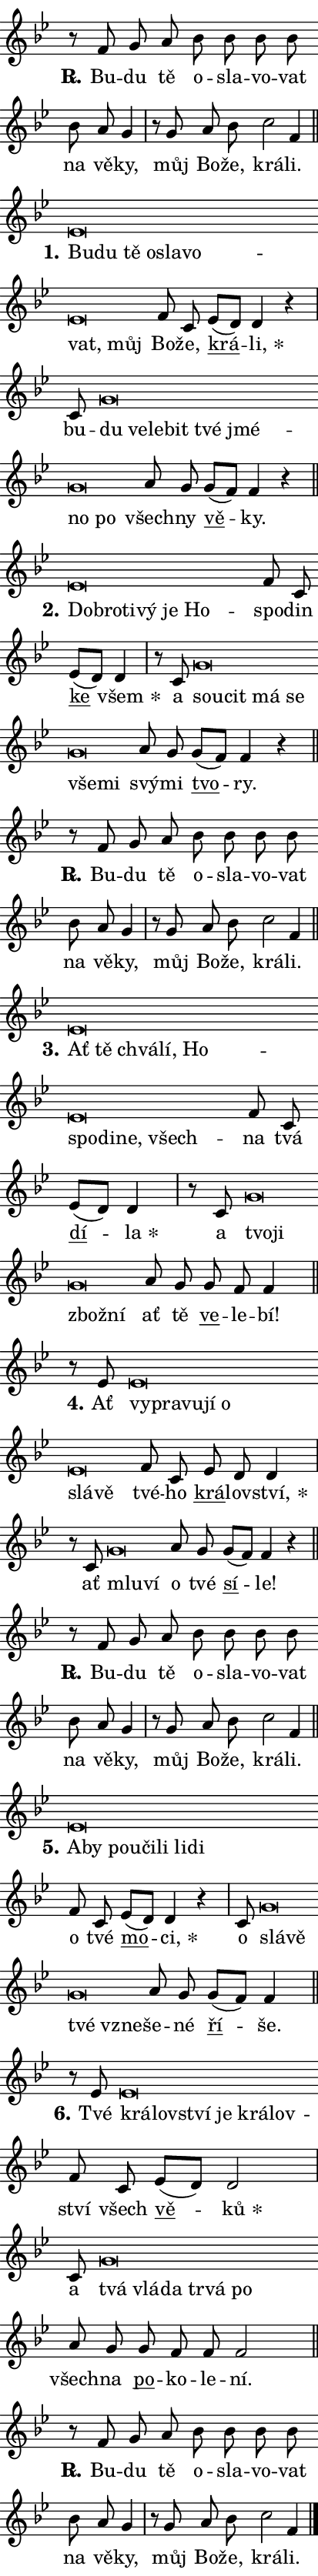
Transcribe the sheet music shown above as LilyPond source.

\version "2.22.1"
\header { tagline = "" }
\paper {
  indent = 0\cm
  top-margin = 0\cm
  right-margin = 0\cm
  bottom-margin = 0\cm
  left-margin = 0\cm
  paper-width = 7\cm
  page-breaking = #ly:one-page-breaking
  system-system-spacing.basic-distance = #11
  score-system-spacing.basic-distance = #11.3
  ragged-last = ##f
}


%% Author: Thomas Morley
%% https://lists.gnu.org/archive/html/lilypond-user/2020-05/msg00002.html
#(define (line-position grob)
"Returns position of @var[grob} in current system:
   @code{'start}, if at first time-step
   @code{'end}, if at last time-step
   @code{'middle} otherwise
"
  (let* ((col (ly:item-get-column grob))
         (ln (ly:grob-object col 'left-neighbor))
         (rn (ly:grob-object col 'right-neighbor))
         (col-to-check-left (if (ly:grob? ln) ln col))
         (col-to-check-right (if (ly:grob? rn) rn col))
         (break-dir-left
           (and
             (ly:grob-property col-to-check-left 'non-musical #f)
             (ly:item-break-dir col-to-check-left)))
         (break-dir-right
           (and
             (ly:grob-property col-to-check-right 'non-musical #f)
             (ly:item-break-dir col-to-check-right))))
        (cond ((eqv? 1 break-dir-left) 'start)
              ((eqv? -1 break-dir-right) 'end)
              (else 'middle))))

#(define (tranparent-at-line-position vctor)
  (lambda (grob)
  "Relying on @code{line-position} select the relevant enry from @var{vctor}.
Used to determine transparency,"
    (case (line-position grob)
      ((end) (not (vector-ref vctor 0)))
      ((middle) (not (vector-ref vctor 1)))
      ((start) (not (vector-ref vctor 2))))))

noteHeadBreakVisibility =
#(define-music-function (break-visibility)(vector?)
"Makes @code{NoteHead}s transparent relying on @var{break-visibility}"
#{
  \override NoteHead.transparent =
    #(tranparent-at-line-position break-visibility)
#})

#(define delete-ledgers-for-transparent-note-heads
  (lambda (grob)
    "Reads whether a @code{NoteHead} is transparent.
If so this @code{NoteHead} is removed from @code{'note-heads} from
@var{grob}, which is supposed to be @code{LedgerLineSpanner}.
As a result ledgers are not printed for this @code{NoteHead}"
    (let* ((nhds-array (ly:grob-object grob 'note-heads))
           (nhds-list
             (if (ly:grob-array? nhds-array)
                 (ly:grob-array->list nhds-array)
                 '()))
           ;; Relies on the transparent-property being done before
           ;; Staff.LedgerLineSpanner.after-line-breaking is executed.
           ;; This is fragile ...
           (to-keep
             (remove
               (lambda (nhd)
                 (ly:grob-property nhd 'transparent #f))
               nhds-list)))
      ;; TODO find a better method to iterate over grob-arrays, similiar
      ;; to filter/remove etc for lists
      ;; For now rebuilt from scratch
      (set! (ly:grob-object grob 'note-heads)  '())
      (for-each
        (lambda (nhd)
          (ly:pointer-group-interface::add-grob grob 'note-heads nhd))
        to-keep))))

hideNotes = {
  \noteHeadBreakVisibility #begin-of-line-visible
}
unHideNotes = {
  \noteHeadBreakVisibility #all-visible
}

% work-around for resetting accidentals
% https://lilypond.org/doc/v2.23/Documentation/notation/displaying-rhythms#unmetered-music
cadenzaMeasure = {
  \cadenzaOff
  \partial 1024 s1024
  \cadenzaOn
}

#(define-markup-command (accent layout props text) (markup?)
  "Underline accented syllable"
  (interpret-markup layout props
    #{\markup \override #'(offset . 4.3) \underline { #text }#}))

responsum = \markup \concat {
  "R" \hspace #-1.05 \path #0.1 #'((moveto 0 0.07) (lineto 0.9 0.8)) \hspace #0.05 "."
}

\layout {
    \context {
        \Staff
        \remove "Time_signature_engraver"
        \override LedgerLineSpanner.after-line-breaking = #delete-ledgers-for-transparent-note-heads
    }
    \context {
        \Voice {
            \override NoteHead.output-attributes = #'((class . "notehead"))
            \override Hairpin.height = #0.55
        }
    }
    \context {
        \Lyrics {
            \override StanzaNumber.output-attributes = #'((class . "stanzanumber"))
            \override LyricSpace.minimum-distance = #0.9
            \override LyricText.font-name = #"TeX Gyre Schola"
            \override LyricText.font-size = 1
            \override StanzaNumber.font-name = #"TeX Gyre Schola Bold"
            \override StanzaNumber.font-size = 1
        }
    }
}

% magnetic-lyrics.ily
%
%   written by
%     Jean Abou Samra <jean@abou-samra.fr>
%     Werner Lemberg <wl@gnu.org>
%
%   adapted by
%     Jiri Hon <jiri.hon@gmail.com>
%
% Version 2022-Apr-15

% https://www.mail-archive.com/lilypond-user@gnu.org/msg149350.html

#(define (Left_hyphen_pointer_engraver context)
   "Collect syllable-hyphen-syllable occurrences in lyrics and store
them in properties.  This engraver only looks to the left.  For
example, if the lyrics input is @code{foo -- bar}, it does the
following.

@itemize @bullet
@item
Set the @code{text} property of the @code{LyricHyphen} grob between
@q{foo} and @q{bar} to @code{foo}.

@item
Set the @code{left-hyphen} property of the @code{LyricText} grob with
text @q{foo} to the @code{LyricHyphen} grob between @q{foo} and
@q{bar}.
@end itemize

Use this auxiliary engraver in combination with the
@code{lyric-@/text::@/apply-@/magnetic-@/offset!} hook."
   (let ((hyphen #f)
         (text #f))
     (make-engraver
      (acknowledgers
       ((lyric-syllable-interface engraver grob source-engraver)
        (set! text grob)))
      (end-acknowledgers
       ((lyric-hyphen-interface engraver grob source-engraver)
        ;(when (not (grob::has-interface grob 'lyric-space-interface))
          (set! hyphen grob)));)
      ((stop-translation-timestep engraver)
       (when (and text hyphen)
         (ly:grob-set-object! text 'left-hyphen hyphen))
       (set! text #f)
       (set! hyphen #f)))))

#(define (lyric-text::apply-magnetic-offset! grob)
   "If the space between two syllables is less than the value in
property @code{LyricText@/.details@/.squash-threshold}, move the right
syllable to the left so that it gets concatenated with the left
syllable.

Use this function as a hook for
@code{LyricText@/.after-@/line-@/breaking} if the
@code{Left_@/hyphen_@/pointer_@/engraver} is active."
   (let ((hyphen (ly:grob-object grob 'left-hyphen #f)))
     (when hyphen
       (let ((left-text (ly:spanner-bound hyphen LEFT)))
         (when (grob::has-interface left-text 'lyric-syllable-interface)
           (let* ((common (ly:grob-common-refpoint grob left-text X))
                  (this-x-ext (ly:grob-extent grob common X))
                  (left-x-ext
                   (begin
                     ;; Trigger magnetism for left-text.
                     (ly:grob-property left-text 'after-line-breaking)
                     (ly:grob-extent left-text common X)))
                  ;; `delta` is the gap width between two syllables.
                  (delta (- (interval-start this-x-ext)
                            (interval-end left-x-ext)))
                  (details (ly:grob-property grob 'details))
                  (threshold (assoc-get 'squash-threshold details 0.2)))
             (when (< delta threshold)
               (let* (;; We have to manipulate the input text so that
                      ;; ligatures crossing syllable boundaries are not
                      ;; disabled.  For languages based on the Latin
                      ;; script this is essentially a beautification.
                      ;; However, for non-Western scripts it can be a
                      ;; necessity.
                      (lt (ly:grob-property left-text 'text))
                      (rt (ly:grob-property grob 'text))
                      (is-space (grob::has-interface hyphen 'lyric-space-interface))
                      (space (if is-space " " ""))
                      (space-markup (grob-interpret-markup grob " "))
                      (space-size (interval-length (ly:stencil-extent space-markup X)))
                      (extra-delta (if is-space space-size 0))
                      ;; Append new syllable.
                      (ltrt-space (if (and (string? lt) (string? rt))
                                (string-append lt space rt)
                                (make-concat-markup (list lt space rt))))
                      ;; Right-align `ltrt` to the right side.
                      (ltrt-space-markup (grob-interpret-markup
                               grob
                               (make-translate-markup
                                (cons (interval-length this-x-ext) 0)
                                (make-right-align-markup ltrt-space)))))
                 (begin
                   ;; Don't print `left-text`.
                   (ly:grob-set-property! left-text 'stencil #f)
                   ;; Set text and stencil (which holds all collected
                   ;; syllables so far) and shift it to the left.
                   (ly:grob-set-property! grob 'text ltrt-space)
                   (ly:grob-set-property! grob 'stencil ltrt-space-markup)
                   (ly:grob-translate-axis! grob (- (- delta extra-delta)) X))))))))))


#(define (lyric-hyphen::displace-bounds-first grob)
   ;; Make very sure this callback isn't triggered too early.
   (let ((left (ly:spanner-bound grob LEFT))
         (right (ly:spanner-bound grob RIGHT)))
     (ly:grob-property left 'after-line-breaking)
     (ly:grob-property right 'after-line-breaking)
     (ly:lyric-hyphen::print grob)))

squashThreshold = #0.4

\layout {
  \context {
    \Lyrics
    \consists #Left_hyphen_pointer_engraver
    \override LyricText.after-line-breaking =
      #lyric-text::apply-magnetic-offset!
    \override LyricHyphen.stencil = #lyric-hyphen::displace-bounds-first
    \override LyricText.details.squash-threshold = \squashThreshold
    \override LyricHyphen.minimum-distance = 0
    \override LyricHyphen.minimum-length = \squashThreshold
  }
}

squash = \override LyricText.details.squash-threshold = 9999
unSquash = \override LyricText.details.squash-threshold = \squashThreshold

left = \override LyricText.self-alignment-X = #LEFT
unLeft = \revert LyricText.self-alignment-X

starOffset = #(lambda (grob) 
                (let ((x_offset (ly:self-alignment-interface::aligned-on-x-parent grob)))
                  (if (= x_offset 0) 0 (+ x_offset 1.2))))

star = #(define-music-function (syllable)(string?)
"Append star separator at the end of a syllable"
#{
  \once \override LyricText.X-offset = #starOffset
  \lyricmode { \markup {
    #syllable
    \override #'((font-name . "TeX Gyre Schola Bold")) \hspace #0.2 \lower #0.65 \larger "*"
  } }
#})

starAccent = #(define-music-function (syllable)(string?)
"Append star separator at the end of a syllable and make accent"
#{
  \once \override LyricText.X-offset = #starOffset
  \lyricmode { \markup {
    \accent #syllable
    \override #'((font-name . "TeX Gyre Schola Bold")) \hspace #0.2 \lower #0.65 \larger "*"
  } }
#})

breath = #(define-music-function (syllable)(string?)
"Append breathing indicator at the end of a syllable"
#{
  \lyricmode { \markup { #syllable "+" } }
#})

optionalBreath = #(define-music-function (syllable)(string?)
"Append optional breathing indicator at the end of a syllable"
#{
  \lyricmode { \markup { #syllable "(+)" } }
#})


\score {
    <<
        \new Voice = "melody" { \cadenzaOn \key bes \major \relative { r8 f' g a bes bes bes bes \bar "" bes a g4 \cadenzaMeasure \bar "|" r8 g a bes \bar "" c2 f,4 \cadenzaMeasure \bar "||" \break } }
        \new Lyrics \lyricsto "melody" { \lyricmode { \set stanza = \responsum
Bu -- du tě o -- sla -- vo -- vat na vě -- ky, můj Bo -- že, krá -- li. } }
    >>
    \layout {}
}

\score {
    <<
        \new Voice = "melody" { \cadenzaOn \key bes \major \relative { es'\breve*1/16 \hideNotes \breve*1/16 \bar "" \breve*1/16 \bar "" \breve*1/16 \bar "" \breve*1/16 \bar "" \breve*1/16 \bar "" \breve*1/16 \breve*1/16 \bar "" \unHideNotes f8 c \bar "" es[( d)] d4 r \cadenzaMeasure \bar "|" c8 g'\breve*1/16 \hideNotes \breve*1/16 \bar "" \breve*1/16 \bar "" \breve*1/16 \bar "" \breve*1/16 \bar "" \breve*1/16 \bar "" \breve*1/16 \breve*1/16 \bar "" \unHideNotes a8 g \bar "" g[( f)] f4 r \cadenzaMeasure \bar "||" \break } }
        \new Lyrics \lyricsto "melody" { \lyricmode { \set stanza = "1."
\left Bu -- \squash du tě o -- sla -- vo -- vat, můj \unLeft \unSquash Bo -- že, \markup \accent krá -- \star li, bu -- \left du \squash ve -- le -- bit tvé jmé -- no po \unLeft \unSquash všech -- ny \markup \accent vě -- ky. } }
    >>
    \layout {}
}

\score {
    <<
        \new Voice = "melody" { \cadenzaOn \key bes \major \relative { es'\breve*1/16 \hideNotes \breve*1/16 \bar "" \breve*1/16 \bar "" \breve*1/16 \bar "" \breve*1/16 \breve*1/16 \bar "" \unHideNotes f8 c \bar "" es[( d)] d4 \cadenzaMeasure \bar "|" r8 c8 g'\breve*1/16 \hideNotes \breve*1/16 \bar "" \breve*1/16 \bar "" \breve*1/16 \bar "" \breve*1/16 \breve*1/16 \bar "" \unHideNotes a8 g \bar "" g[( f)] f4 r \cadenzaMeasure \bar "||" \break } }
        \new Lyrics \lyricsto "melody" { \lyricmode { \set stanza = "2."
\left Dob -- \squash ro -- ti -- vý je Ho -- \unLeft \unSquash spo -- din \markup \accent ke \star všem a \left sou -- \squash cit má se vše -- mi \unLeft \unSquash svý -- mi \markup \accent tvo -- ry. } }
    >>
    \layout {}
}

\score {
    <<
        \new Voice = "melody" { \cadenzaOn \key bes \major \relative { r8 f' g a bes bes bes bes \bar "" bes a g4 \cadenzaMeasure \bar "|" r8 g a bes \bar "" c2 f,4 \cadenzaMeasure \bar "||" \break } }
        \new Lyrics \lyricsto "melody" { \lyricmode { \set stanza = \responsum
Bu -- du tě o -- sla -- vo -- vat na vě -- ky, můj Bo -- že, krá -- li. } }
    >>
    \layout {}
}

\score {
    <<
        \new Voice = "melody" { \cadenzaOn \key bes \major \relative { es'\breve*1/16 \hideNotes \breve*1/16 \bar "" \breve*1/16 \bar "" \breve*1/16 \bar "" \breve*1/16 \bar "" \breve*1/16 \bar "" \breve*1/16 \bar "" \breve*1/16 \breve*1/16 \bar "" \unHideNotes f8 c \bar "" es[( d)] d4 \cadenzaMeasure \bar "|" r8 c8 g'\breve*1/16 \hideNotes \breve*1/16 \bar "" \breve*1/16 \breve*1/16 \bar "" \unHideNotes a8 g \bar "" g f f4 \cadenzaMeasure \bar "||" \break } }
        \new Lyrics \lyricsto "melody" { \lyricmode { \set stanza = "3."
\left Ať \squash tě chvá -- lí, Ho -- spo -- di -- ne, všech -- \unLeft \unSquash na tvá \markup \accent dí -- \star la a \left tvo -- \squash ji zbož -- ní \unLeft \unSquash ať tě \markup \accent ve -- le -- bí! } }
    >>
    \layout {}
}

\score {
    <<
        \new Voice = "melody" { \cadenzaOn \key bes \major \relative { r8 es' es\breve*1/16 \hideNotes \breve*1/16 \bar "" \breve*1/16 \bar "" \breve*1/16 \bar "" \breve*1/16 \bar "" \breve*1/16 \breve*1/16 \bar "" \unHideNotes f8 c \bar "" es d d4 \cadenzaMeasure \bar "|" r8 c8 g'\breve*1/16 \hideNotes \breve*1/16 \bar "" \unHideNotes a8 g \bar "" g[( f)] f4 r \cadenzaMeasure \bar "||" \break } }
        \new Lyrics \lyricsto "melody" { \lyricmode { \set stanza = "4."
Ať \left vy -- \squash pra -- vu -- jí o slá -- vě \unLeft \unSquash tvé -- ho \markup \accent krá -- lov -- \star ství, ať \left mlu -- \squash ví \unLeft \unSquash o tvé \markup \accent sí -- le! } }
    >>
    \layout {}
}

\score {
    <<
        \new Voice = "melody" { \cadenzaOn \key bes \major \relative { r8 f' g a bes bes bes bes \bar "" bes a g4 \cadenzaMeasure \bar "|" r8 g a bes \bar "" c2 f,4 \cadenzaMeasure \bar "||" \break } }
        \new Lyrics \lyricsto "melody" { \lyricmode { \set stanza = \responsum
Bu -- du tě o -- sla -- vo -- vat na vě -- ky, můj Bo -- že, krá -- li. } }
    >>
    \layout {}
}

\score {
    <<
        \new Voice = "melody" { \cadenzaOn \key bes \major \relative { es'\breve*1/16 \hideNotes \breve*1/16 \bar "" \breve*1/16 \bar "" \breve*1/16 \bar "" \breve*1/16 \bar "" \breve*1/16 \bar "" \breve*1/16 \breve*1/16 \bar "" \unHideNotes f8 c \bar "" es[( d)] d4 r \cadenzaMeasure \bar "|" c8 g'\breve*1/16 \hideNotes \breve*1/16 \bar "" \breve*1/16 \breve*1/16 \bar "" \unHideNotes a8 g \bar "" g[( f)] f4 \cadenzaMeasure \bar "||" \break } }
        \new Lyrics \lyricsto "melody" { \lyricmode { \set stanza = "5."
\left A -- \squash by po -- u -- či -- li li -- di \unLeft \unSquash o tvé \markup \accent mo -- \star ci, o \left slá -- \squash vě tvé vzne -- \unLeft \unSquash še -- né \markup \accent ří -- še. } }
    >>
    \layout {}
}

\score {
    <<
        \new Voice = "melody" { \cadenzaOn \key bes \major \relative { r8 es' es\breve*1/16 \hideNotes \breve*1/16 \bar "" \breve*1/16 \bar "" \breve*1/16 \bar "" \breve*1/16 \breve*1/16 \bar "" \unHideNotes f8 c \bar "" es[( d)] d2 \cadenzaMeasure \bar "|" c8 g'\breve*1/16 \hideNotes \breve*1/16 \bar "" \breve*1/16 \bar "" \breve*1/16 \bar "" \breve*1/16 \breve*1/16 \bar "" \unHideNotes a8 g \bar "" g f f f2 \cadenzaMeasure \bar "||" \break } }
        \new Lyrics \lyricsto "melody" { \lyricmode { \set stanza = "6."
Tvé \left krá -- \squash lov -- ství je krá -- lov -- \unLeft \unSquash ství všech \markup \accent vě -- \star ků a \left tvá \squash vlá -- da tr -- vá po \unLeft \unSquash všech -- na \markup \accent po -- ko -- le -- ní. } }
    >>
    \layout {}
}

\score {
    <<
        \new Voice = "melody" { \cadenzaOn \key bes \major \relative { r8 f' g a bes bes bes bes \bar "" bes a g4 \cadenzaMeasure \bar "|" r8 g a bes \bar "" c2 f,4 \cadenzaMeasure \bar "||" \break } \bar "|." }
        \new Lyrics \lyricsto "melody" { \lyricmode { \set stanza = \responsum
Bu -- du tě o -- sla -- vo -- vat na vě -- ky, můj Bo -- že, krá -- li. } }
    >>
    \layout {}
}
